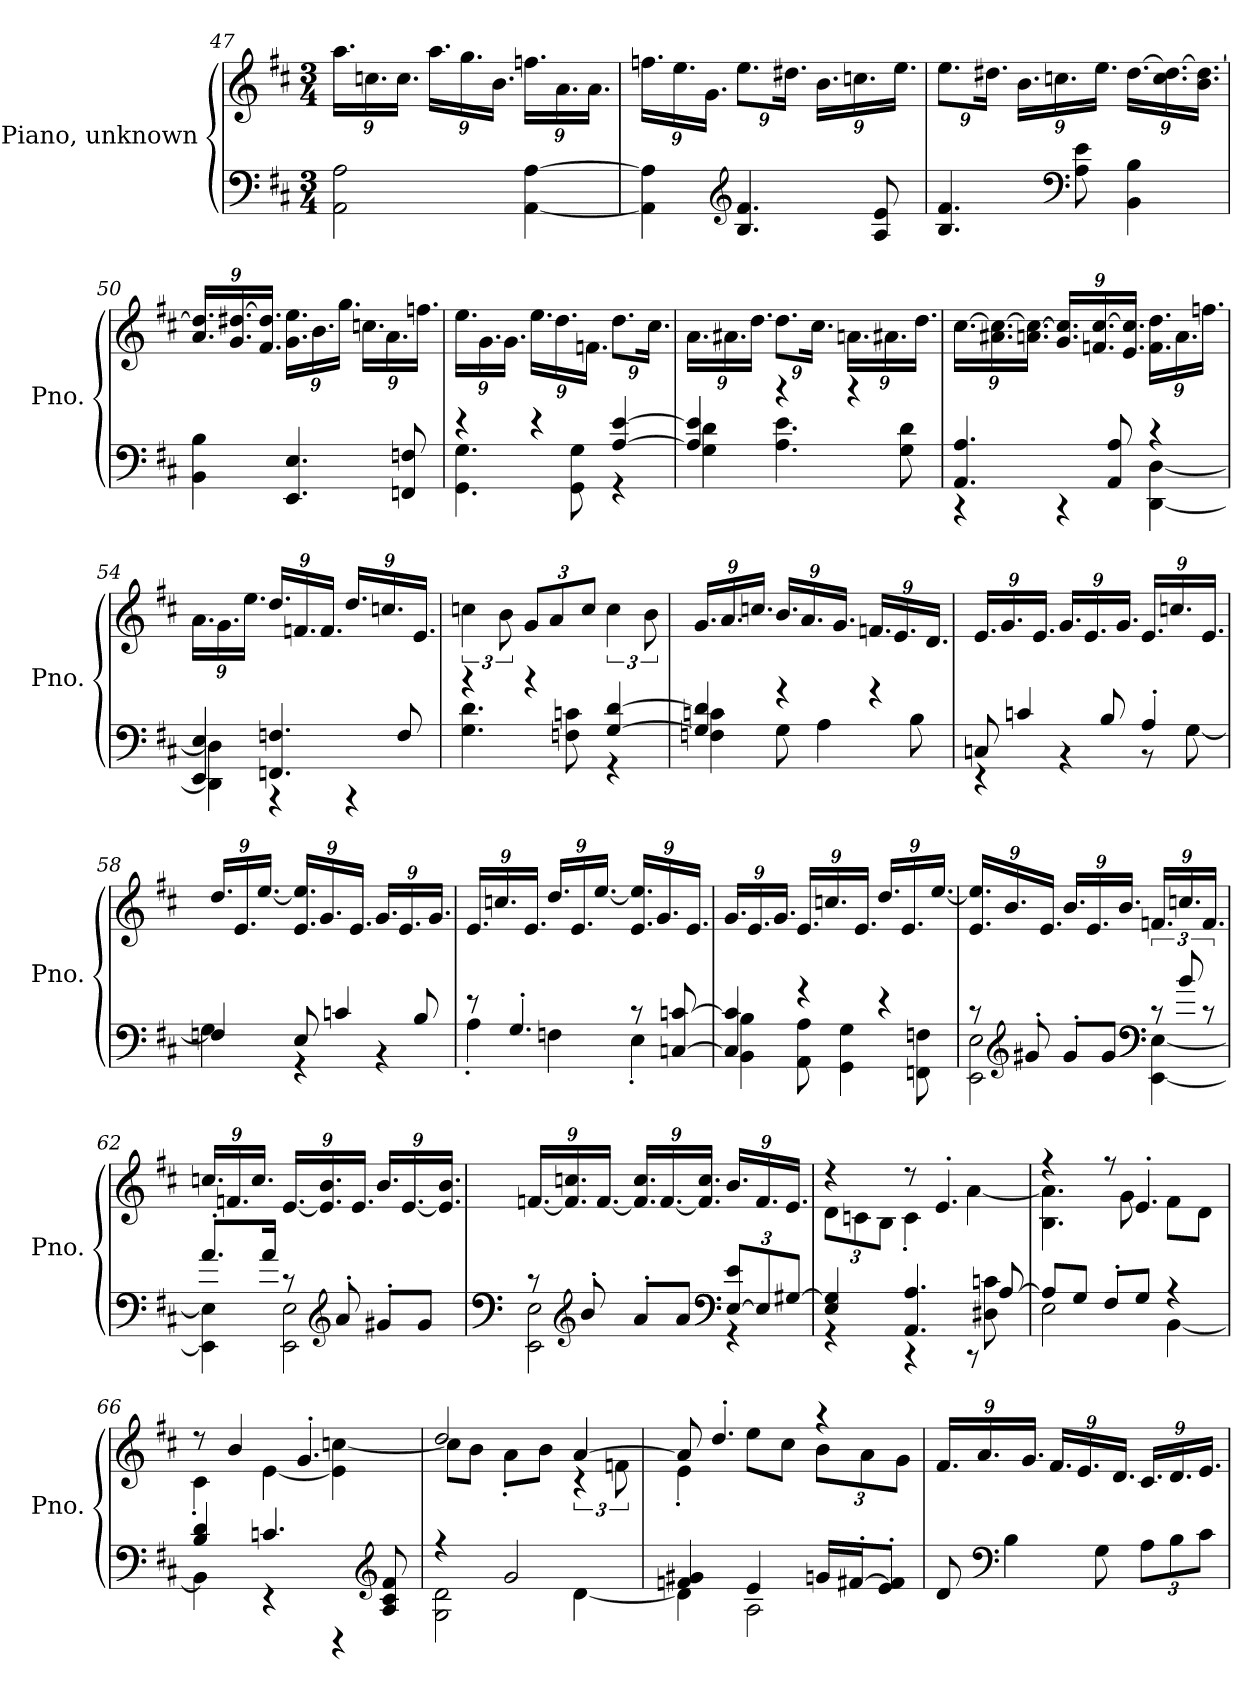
**kern	**kern
*part1	*part1
*staff2	*staff1
*I"Piano, unknown	*
*I'Pno.	*
*clefF4	*clefG2
*k[f#c#]	*k[f#c#]
*M3/4	*M3/4
*	*Xbrackettup
=47	=47
2AA\ 2A\	18.aa\LL
.	18.ccn\
.	18.cc\JJ
.	18.aa\LL
.	18.gg\
.	18.b\JJ
[4AA\ [4A\	18.ffn\LL
.	18.a\
.	18.a\JJ
!!LO:LB:g=z
=48	=48
4AA\] 4A\]	18.ffn\LL
.	18.ee\
.	18.g\JJ
*clefG2	*
4.B/ 4.f#/	9.ee\L
.	18.dd#X\Jk
.	18.b\LL
.	18.ccn\
8A/ 8e/	.
.	18.ee\JJ
=49	=49
4.B/ 4.f#/	9.ee\L
.	18.dd#X\Jk
.	18.b\LL
.	18.ccn\
*clefF4	*
8A\ 8e\	.
.	18.ee\JJ
4BB\ 4B\	[18.dd#\LL
.	18.cc\ 18.dd#\_
.	18.b\ 18.dd#\_JJ
!!LO:LB:g=z
=50	=50
4BB\ 4B\	18.a/ 18.dd#/]LL
.	18.g/ [18.dd#X/
.	18.f#/ 18.dd#/]JJ
4.EE/ 4.E/	18.g\ 18.ee\LL
.	18.b\
.	18.gg\JJ
.	18.ccn\LL
.	18.a\
8FFn/ 8Fn/	.
.	18.ffn\JJ
=51	=51
*^	*
4r	4.GG\ 4.G\	18.ee\LL
.	.	18.g\
.	.	18.g\JJ
4r	.	18.ee\LL
.	.	18.dd\
.	8GG\ 8G\	.
.	.	18.fn\JJ
[4A/ [4e/	4r	9.dd\L
.	.	18.cc#\Jk
=52	=52	=52
4A/] 4e/]	4G\ 4d\	18.a\LL
.	.	18.a#X\
.	.	18.dd\JJ
4r	4.A\ 4.e\	9.dd\L
.	.	18.cc#\Jk
4r	.	18.an\LL
.	.	18.a#X\
.	8G\ 8d\	.
.	.	18.dd\JJ
!!LO:LB:g=z
=53	=53	=53
4.AA/ 4.A/	4r	[18.cc#\LL
.	.	18.a#X\ 18.cc#\_
.	.	18.an\ 18.cc#\_JJ
.	4r	18.g/ 18.cc#/]LL
.	.	18.fn/ [18.cc#/
8AA/ 8A/	.	.
.	.	18.e/ 18.cc#/]JJ
4r	[4DD\ [4D\	18.f\ 18.dd\LL
.	.	18.a\
.	.	18.ffn\JJ
=54	=54	=54
4EE/ 4E/	4DD\] 4D\]	18.a\LL
.	.	18.g\
.	.	18.ee\JJ
4.FFn/ 4.Fn/	4r	18.dd/LL
.	.	18.fn/
.	.	18.f/JJ
.	4r	18.dd/LL
.	.	18.ccn/
8F/	.	.
.	.	18.e/JJ
=55	=55	=55
*	*	*brackettup
4r	4.G\ 4.d\	6ccn\
.	.	12b\
*	*	*Xbrackettup
4r	.	12g/L
.	.	12a/
.	8Fn\ 8cn\	.
.	.	12cc/J
*	*	*brackettup
[4G/ [4d/	4r	6cc\
.	.	12b\
!!LO:PB:g=z
=56	=56	=56
*	*	*Xbrackettup
4G/] 4d/]	4Fn\ 4cn\	18.g/LL
.	.	18.a/
.	.	18.ccn/JJ
4r	8G\	18.b/LL
.	.	18.a/
.	4A\	.
.	.	18.g/JJ
4r	.	18.fn/LL
.	.	18.e/
.	8B\	.
.	.	18.d/JJ
=57	=57	=57
8Cn/	4r	18.e/LL
.	.	18.g/
4cn/	.	.
.	.	18.e/JJ
.	4r	18.g/LL
.	.	18.e/
8B/	.	.
.	.	18.g/JJ
4A'/	8r	18.e/LL
.	.	18.ccn/
.	[8G\	.
.	.	18.e/JJ
=58	=58	=58
4Fn/	4G\]	18.dd/LL
.	.	18.e/
.	.	[18.ee/JJ
8E/	4r	18.e/ 18.ee/]LL
.	.	18.g/
4cn/	.	.
.	.	18.e/JJ
.	4r	18.g/LL
.	.	18.e/
8B/	.	.
.	.	18.g/JJ
!!LO:LB:g=z
=59	=59	=59
8r	4A'\	18.e/LL
.	.	18.ccn/
4.G'/	.	.
.	.	18.e/JJ
.	4Fn\	18.dd/LL
.	.	18.e/
.	.	[18.ee/JJ
8r	4E'\	18.e/ 18.ee/]LL
.	.	18.g/
[8Cn/ [8cn/	.	.
.	.	18.e/JJ
=60	=60	=60
4C/] 4c/]	4BB\ 4B\	18.g/LL
.	.	18.e/
.	.	18.g/JJ
4r	8AA\ 8A\	18.e/LL
.	.	18.ccn/
.	4GG\ 4G\	.
.	.	18.e/JJ
4r	.	18.dd/LL
.	.	18.e/
.	8FFn\ 8Fn\	.
.	.	[18.ee/JJ
=61	=61	=61
8r	2EE\ 2E\	18.e/ 18.ee/]LL
.	.	18.b/
*clefG2	*	*
8g#X'/	.	.
.	.	18.e/JJ
8g#'/L	.	18.b/LL
.	.	18.e/
8g#/J	.	.
.	.	18.b/JJ
*clefF4	*	*
12r	[4EE\ [4E\	18.fn/LL
12b/	.	18.ccn/
12r	.	18.f/JJ
!!LO:LB:g=z
=62	=62	=62
8.a'/L	4EE\] 4E\]	18.ccn/LL
.	.	18.fn/
.	.	18.cc/JJ
16a/Jk	.	.
8r	2EE\ 2E\	[18.e/LL
.	.	18.e/] 18.b/
*clefG2	*	*
8a'/	.	.
.	.	18.e/JJ
8g#X'/L	.	18.b/LL
.	.	[18.e/
8g#/J	.	.
.	.	18.e/] 18.b/JJ
=63	=63	=63
*clefF4	*	*
8r	2EE\ 2E\	[18.fn/LL
.	.	18.f/] 18.ccn/
*clefG2	*	*
8b'/	.	.
.	.	[18.f/JJ
8a'/L	.	18.f/] 18.cc/LL
.	.	[18.f/
8a/J	.	.
.	.	18.f/] 18.cc/JJ
*clefF4	*	*
*Xbrackettup	*	*
[12E/ 12e/L	4r	18.b/LL
12E/]	.	18.f/
[12G#X/J	.	18.e/JJ
!!LO:LB:g=z
=64	=64	=64
*	*	*^
4E/ 4G#/]	4r	4r	12d\L
.	.	.	12cn\
.	.	.	12B\J
4.AA/ 4.A/	4r	8r	4c'\
.	.	4.e'/	.
.	8r	.	[4a\
[8A/	8D#X\ 8cn\	.	.
=65	=65	=65	=65
8A/L]	2E\	4r	4.B\ 4.a\]
8G/J	.	.	.
8F#'/L	.	8r	.
8G/J	.	4.e'/	8g\
4r	[4BB\	.	8f#\L
.	.	.	8d\J
=66	=66	=66	=66
4B/ 4d/	4BB\]	8r	4c#'\
.	.	4b/	.
4.cn/	4r	.	[4e\
.	.	4.g'/	.
.	4r	.	4e\] [4ccn\
*clefG2	*	*	*
8A/ 8c/ 8f#/	.	.	.
=67	=67	=67	=67
4r	2G\ 2d\	2dd/	8cc\L]
.	.	.	8b\J
2g/	.	.	8a'\L
.	.	.	8b\J
*	*	*	*brackettup
.	[4d\	[4a/	6r
.	.	.	12fn\
!!LO:LB:g=z	!!
=68	=68	=68	=68
4fn/ 4g#X/	4d\]	8a/]	4e'\
.	.	4.dd'/	.
4e/	2A\	.	8ee\L
.	.	.	8cc#\J
*	*	*	*Xbrackettup
16gn/LL	.	4r	12b\L
[16f#X'/J	.	.	.
.	.	.	12a\
8e/' 8f#/]'J	.	.	.
.	.	.	12g\J
*v	*v	*	*
*	*v	*v
=69	=69
8d/	18.f#/LL
.	18.a/
*clefF4	*
4B\	.
.	18.g/JJ
.	18.f#/LL
.	18.e/
8G\	.
.	18.d/JJ
12A\L	18.c#/LL
12B\	18.d/
12c#\J	18.e/JJ
=	=
*-	*-
